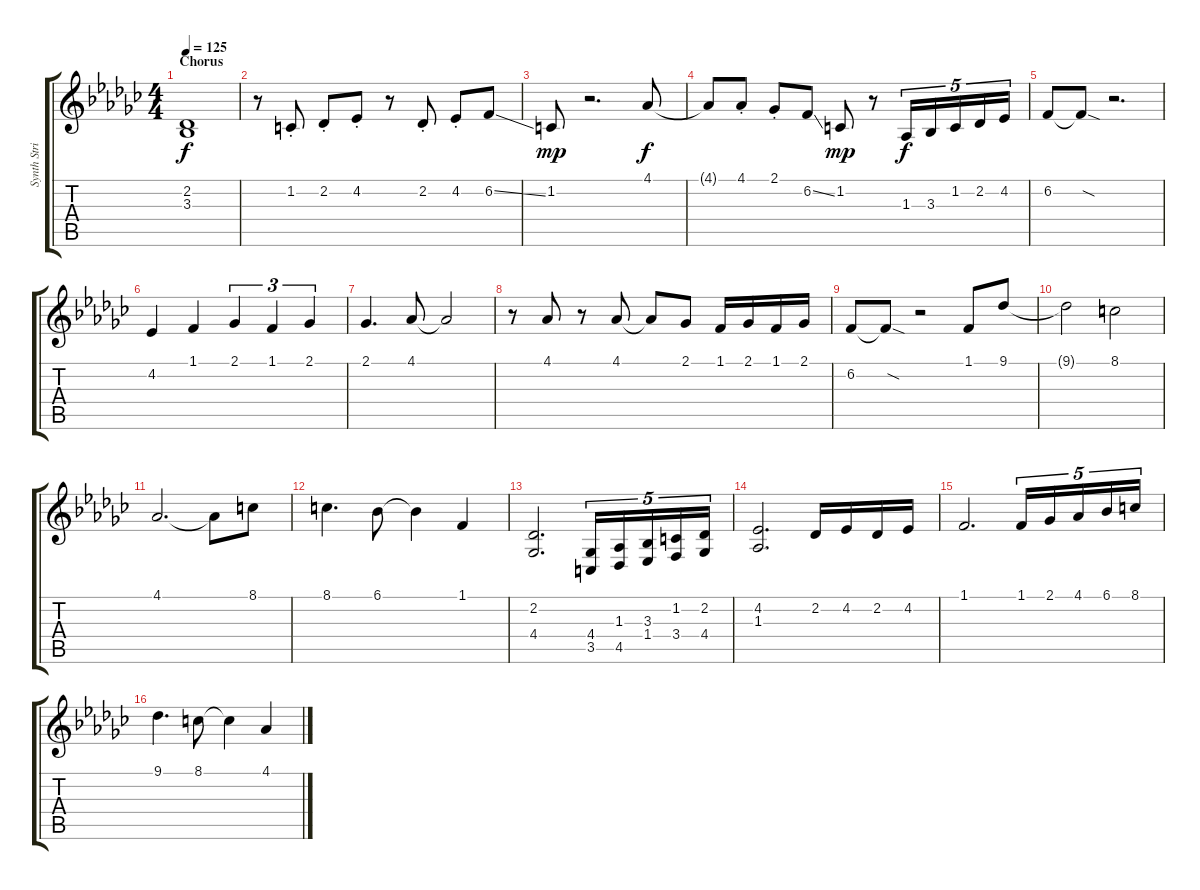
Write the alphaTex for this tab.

\track ("Synth Strings" "Synth Stri") {instrument stringensemble1}
\staff {score tabs}
\tuning (E4 B3 G3 D3 A2 E2) {hide}
\ts (4 4)
\section ("" "Chorus")
\tempo 125
\clef g2
\ks gb
(2.2 3.3).1{dy f} |
r.8 1.2{st}.8 2.2{st}.8 4.2{st}.8 r.8 2.2{st}.8 4.2{st}.8 6.2{ss}.8 |
1.2.8{dy mp} r.2{d} 4.1.8{dy f} |
4.1{t}.8 4.1{st}.8 2.1{st}.8 6.2{ss}.8 1.2.8{dy mp} r.8 1.3.16{tu (5 4) dy f} 3.3.16{tu (5 4)} 1.2.16{tu (5 4)} 2.2.16{tu (5 4)} 4.2.16{tu (5 4)} |
6.2.8 6.2{sod t}.8 r.2{d} |
4.2.4 1.1.4 2.1.4{tu (3 2)} 1.1.4{tu (3 2)} 2.1.4{tu (3 2)} |
2.1.4{d} 4.1.8 4.1{t}.2 |
r.8 4.1.8 r.8 4.1.8 4.1{t}.8 2.1.8 1.1.16 2.1.16 1.1.16 2.1.16 |
6.2.8 6.2{sod t}.8 r.2 1.1.8 9.1.8 |
9.1{t}.2 8.1.2 |
4.1.2{d} 4.1{t}.8 8.1.8 |
8.1.4{d} 6.1.8 6.1{t}.4 1.1.4 |
(2.2 4.4).2{d} (4.4 3.5).16{tu (5 4)} (1.3 4.5).16{tu (5 4)} (3.3 1.4).16{tu (5 4)} (1.2 3.4).16{tu (5 4)} (2.2 4.4).16{tu (5 4)} |
(4.2 1.3).2{d} 2.2.16 4.2.16 2.2.16 4.2.16 |
1.1.2{d} 1.1.16{tu (5 4)} 2.1.16{tu (5 4)} 4.1.16{tu (5 4)} 6.1.16{tu (5 4)} 8.1.16{tu (5 4)} |
9.1.4{d} 8.1.8 8.1{t}.4 4.1.4
